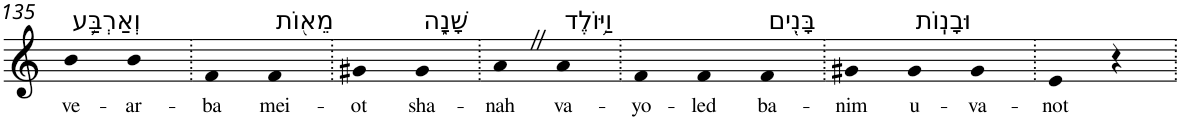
**kern	**text
*part1	*part1
*staff1	*staff1
*I"Piano	*
*I'Pno	*
!!LO:PB:g=z
*clefG2	*
*k[]	*
=135	=135
!LO:TX:a:t=וְאַרְבַּ֥ע	!
!	!LO:LY:b
4b	ve-
!	!LO:LY:b
4b	-ar-
=136.	=136.
!	!LO:LY:b
4f	-ba
!LO:TX:a:t=מֵא֖וֹת	!
!	!LO:LY:b
4f	mei-
=137.	=137.
!	!LO:LY:b
4g#X	-ot
!LO:TX:a:t=שָׁנָ֑ה	!
!	!LO:LY:b
4g#	sha-
=138.	=138.
!	!LO:LY:b
4aZ	-nah
!LO:TX:a:t=וַיּ֥וֹלֶד	!
!	!LO:LY:b
4a	va-
=139.	=139.
!	!LO:LY:b
4f	-yo-
!	!LO:LY:b
4f	-led
!LO:TX:a:t=בָּנִ֖ים	!
!	!LO:LY:b
4f	ba-
=140.	=140.
!	!LO:LY:b
4g#X	-nim
!LO:TX:a:t=וּבָנֽוֹת	!
!	!LO:LY:b
4g#	u-
!	!LO:LY:b
4g#	-va-
=141.	=141.
!	!LO:LY:b
4e	-not
4r	.
=.	=.
*-	*-
